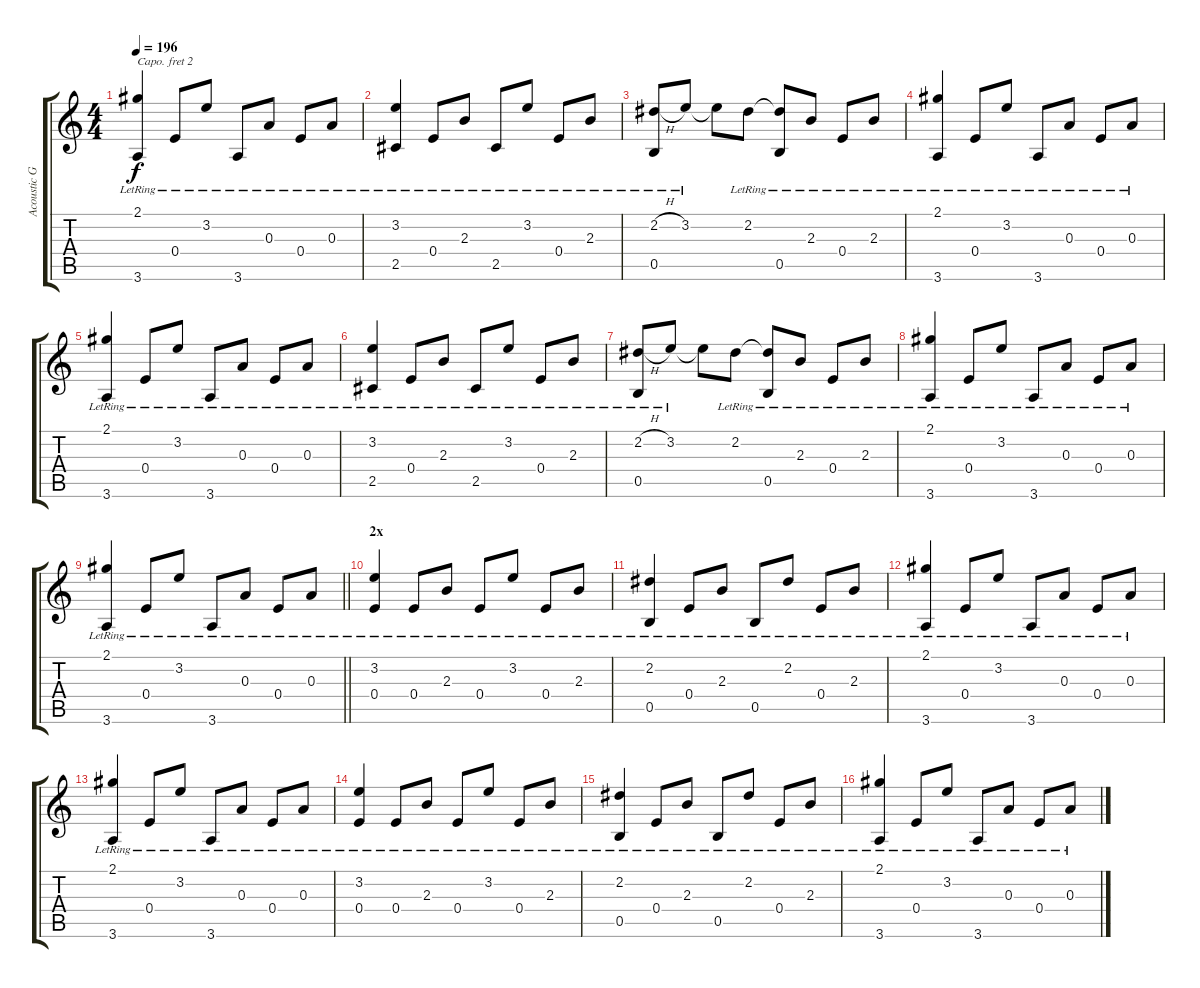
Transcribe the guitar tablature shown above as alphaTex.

\track ("Acoustic Guitar  1" "Acoustic G") {instrument acousticguitarsteel}
\staff {score tabs}
\capo 2
\tuning (E4 B3 G3 D3 A2 E2) {hide}
\ts (4 4)
\tempo 196
\clef g2
\ks c
(2.1{lr} 3.6{lr}).4{dy f} 0.4{lr}.8 3.2{lr}.8 3.6{lr}.8 0.3{lr}.8 0.4{lr}.8 0.3{lr}.8 |
(3.2{lr} 2.5{lr}).4 0.4{lr}.8 2.3{lr}.8 2.5{lr}.8 3.2{lr}.8 0.4{lr}.8 2.3{lr}.8 |
(2.2{h lr} 0.5{lr}).8 3.2{lr}.8 3.2{t}.8 2.2{lr}.8 (2.2{t} 0.5{lr}).8 2.3{lr}.8 0.4{lr}.8 2.3{lr}.8 |
(2.1{lr} 3.6{lr}).4 0.4{lr}.8 3.2{lr}.8 3.6{lr}.8 0.3{lr}.8 0.4{lr}.8 0.3{lr}.8 |
(2.1{lr} 3.6{lr}).4 0.4{lr}.8 3.2{lr}.8 3.6{lr}.8 0.3{lr}.8 0.4{lr}.8 0.3{lr}.8 |
(3.2{lr} 2.5{lr}).4 0.4{lr}.8 2.3{lr}.8 2.5{lr}.8 3.2{lr}.8 0.4{lr}.8 2.3{lr}.8 |
(2.2{h lr} 0.5{lr}).8 3.2{lr}.8 3.2{t}.8 2.2{lr}.8 (2.2{t} 0.5{lr}).8 2.3{lr}.8 0.4{lr}.8 2.3{lr}.8 |
(2.1{lr} 3.6{lr}).4 0.4{lr}.8 3.2{lr}.8 3.6{lr}.8 0.3{lr}.8 0.4{lr}.8 0.3{lr}.8 |
\barLineRight lightlight
(2.1{lr} 3.6{lr}).4 0.4{lr}.8 3.2{lr}.8 3.6{lr}.8 0.3{lr}.8 0.4{lr}.8 0.3{lr}.8 |
\section ("" "2x")
(3.2{lr} 0.4{lr}).4 0.4{lr}.8 2.3{lr}.8 0.4{lr}.8 3.2{lr}.8 0.4{lr}.8 2.3{lr}.8 |
(2.2{lr} 0.5{lr}).4 0.4{lr}.8 2.3{lr}.8 0.5{lr}.8 2.2{lr}.8 0.4{lr}.8 2.3{lr}.8 |
(2.1{lr} 3.6{lr}).4 0.4{lr}.8 3.2{lr}.8 3.6{lr}.8 0.3{lr}.8 0.4{lr}.8 0.3{lr}.8 |
(2.1{lr} 3.6{lr}).4 0.4{lr}.8 3.2{lr}.8 3.6{lr}.8 0.3{lr}.8 0.4{lr}.8 0.3{lr}.8 |
(3.2{lr} 0.4{lr}).4 0.4{lr}.8 2.3{lr}.8 0.4{lr}.8 3.2{lr}.8 0.4{lr}.8 2.3{lr}.8 |
(2.2{lr} 0.5{lr}).4 0.4{lr}.8 2.3{lr}.8 0.5{lr}.8 2.2{lr}.8 0.4{lr}.8 2.3{lr}.8 |
(2.1{lr} 3.6{lr}).4 0.4{lr}.8 3.2{lr}.8 3.6{lr}.8 0.3{lr}.8 0.4{lr}.8 0.3{lr}.8
